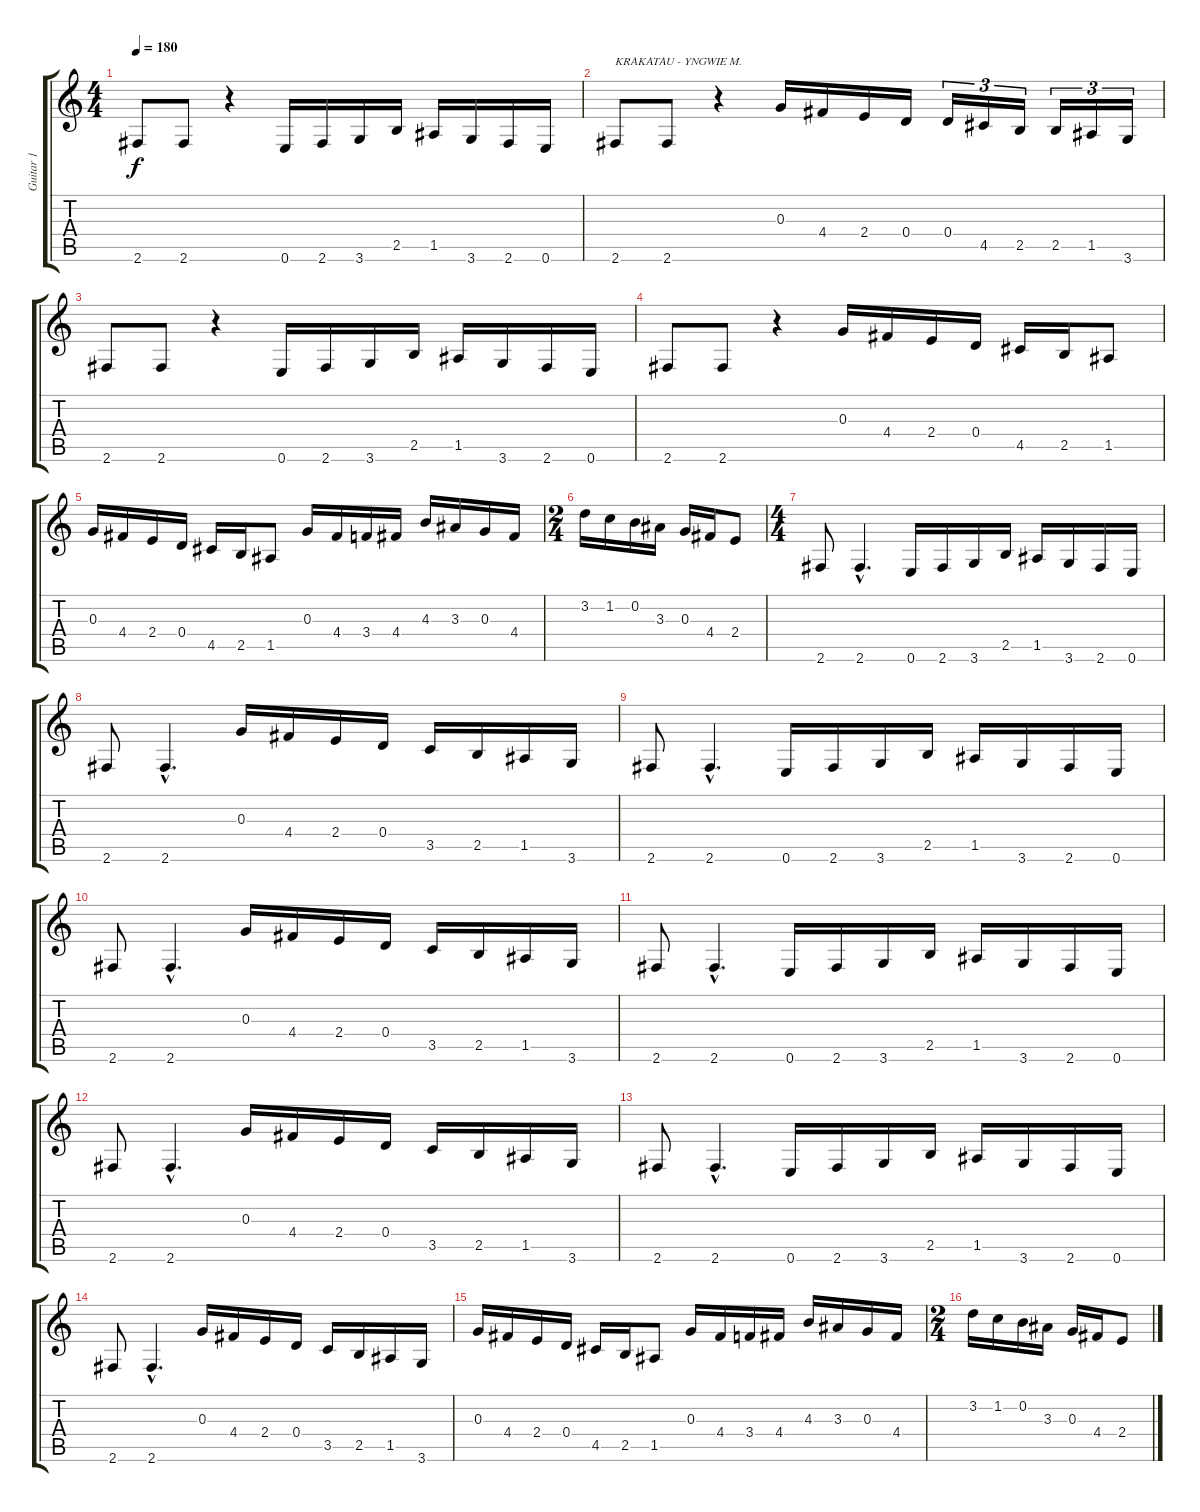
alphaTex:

\track ("Guitar 1" "Guitar 1") {instrument overdrivenguitar}
\staff {score tabs}
\tuning (E4 B3 G3 D3 A2 E2) {hide}
\ts (4 4)
\tempo 180
\clef g2
\ks c
2.6.8{dy f instrument overdrivenguitar} 2.6.8 r.4 0.6.16 2.6.16 3.6.16 2.5.16 1.5.16 3.6.16 2.6.16 0.6.16 |
2.6.8{txt "KRAKATAU - YNGWIE M."} 2.6.8 r.4 0.3.16 4.4.16 2.4.16 0.4.16 0.4.16{tu (3 2)} 4.5.16{tu (3 2)} 2.5.16{tu (3 2)} 2.5.16{tu (3 2)} 1.5.16{tu (3 2)} 3.6.16{tu (3 2)} |
2.6.8 2.6.8 r.4 0.6.16 2.6.16 3.6.16 2.5.16 1.5.16 3.6.16 2.6.16 0.6.16 |
2.6.8 2.6.8 r.4 0.3.16 4.4.16 2.4.16 0.4.16 4.5.16 2.5.16 1.5.8 |
0.3.16 4.4.16 2.4.16 0.4.16 4.5.16 2.5.16 1.5.8 0.3.16 4.4.16 3.4.16 4.4.16 4.3.16 3.3.16 0.3.16 4.4.16 |
\ts (2 4)
3.2.16 1.2.16 0.2.16 3.3.16 0.3.16 4.4.16 2.4.8 |
\ts (4 4)
2.6.8 2.6{hac}.4{d} 0.6.16 2.6.16 3.6.16 2.5.16 1.5.16 3.6.16 2.6.16 0.6.16 |
2.6.8 2.6{hac}.4{d} 0.3.16 4.4.16 2.4.16 0.4.16 3.5.16 2.5.16 1.5.16 3.6.16 |
2.6.8 2.6{hac}.4{d} 0.6.16 2.6.16 3.6.16 2.5.16 1.5.16 3.6.16 2.6.16 0.6.16 |
2.6.8 2.6{hac}.4{d} 0.3.16 4.4.16 2.4.16 0.4.16 3.5.16 2.5.16 1.5.16 3.6.16 |
2.6.8 2.6{hac}.4{d} 0.6.16 2.6.16 3.6.16 2.5.16 1.5.16 3.6.16 2.6.16 0.6.16 |
2.6.8 2.6{hac}.4{d} 0.3.16 4.4.16 2.4.16 0.4.16 3.5.16 2.5.16 1.5.16 3.6.16 |
2.6.8 2.6{hac}.4{d} 0.6.16 2.6.16 3.6.16 2.5.16 1.5.16 3.6.16 2.6.16 0.6.16 |
2.6.8 2.6{hac}.4{d} 0.3.16 4.4.16 2.4.16 0.4.16 3.5.16 2.5.16 1.5.16 3.6.16 |
0.3.16 4.4.16 2.4.16 0.4.16 4.5.16 2.5.16 1.5.8 0.3.16 4.4.16 3.4.16 4.4.16 4.3.16 3.3.16 0.3.16 4.4.16 |
\ts (2 4)
3.2.16 1.2.16 0.2.16 3.3.16 0.3.16 4.4.16 2.4.8
